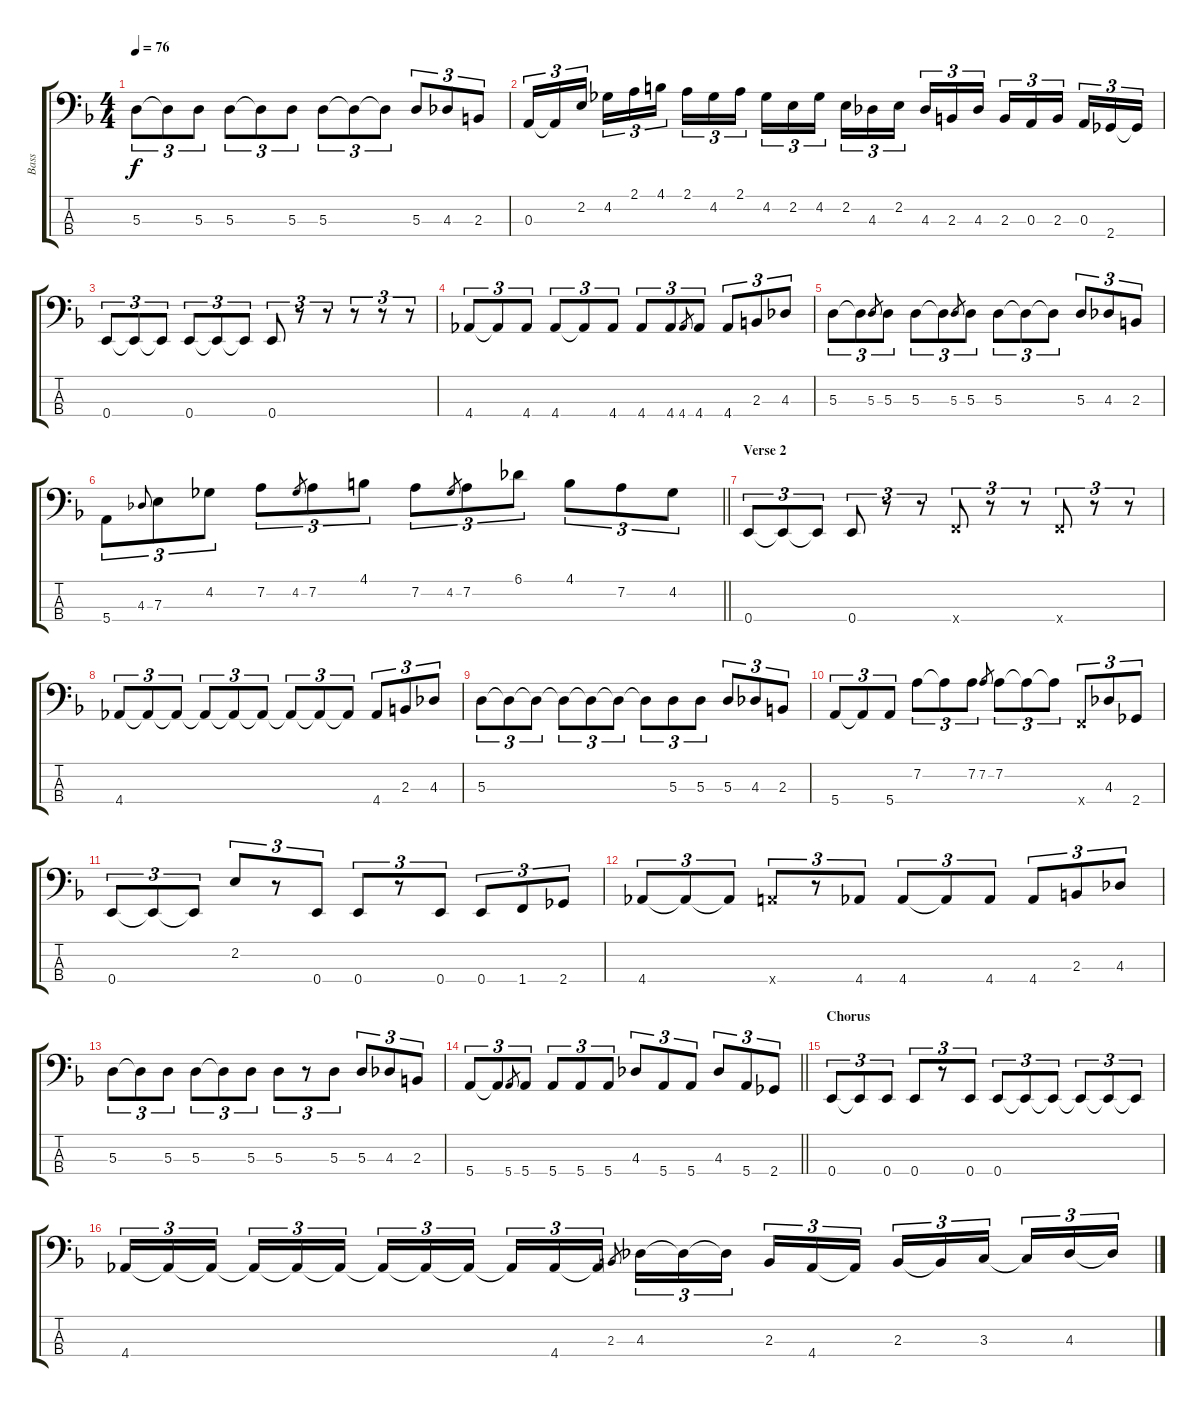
\track ("Bass" "Bass") {instrument electricbassfinger}
\staff {score tabs}
\tuning (G2 D2 A1 E1) {hide}
\ts (4 4)
\tempo 76
\clef f4
\ks f
5.3.8{tu (3 2) dy f} 5.3{t}.8{tu (3 2)} 5.3.8{tu (3 2)} 5.3.8{tu (3 2)} 5.3{t}.8{tu (3 2)} 5.3.8{tu (3 2)} 5.3.8{tu (3 2)} 5.3{t}.8{tu (3 2)} 5.3{t}.8{tu (3 2)} 5.3.8{tu (3 2)} 4.3.8{tu (3 2)} 2.3.8{tu (3 2)} |
0.3.16{tu (3 2)} 0.3{t}.16{tu (3 2)} 2.2.16{tu (3 2) beam splitsecondary} 4.2.16{tu (3 2)} 2.1.16{tu (3 2)} 4.1.16{tu (3 2)} 2.1.16{tu (3 2)} 4.2.16{tu (3 2)} 2.1.16{tu (3 2) beam splitsecondary} 4.2.16{tu (3 2)} 2.2.16{tu (3 2)} 4.2.16{tu (3 2)} 2.2.16{tu (3 2)} 4.3.16{tu (3 2)} 2.2.16{tu (3 2) beam splitsecondary} 4.3.16{tu (3 2)} 2.3.16{tu (3 2)} 4.3.16{tu (3 2)} 2.3.16{tu (3 2)} 0.3.16{tu (3 2)} 2.3.16{tu (3 2) beam splitsecondary} 0.3.16{tu (3 2)} 2.4.16{tu (3 2)} 2.4{t}.16{tu (3 2)} |
0.4.8{tu (3 2)} 0.4{t}.8{tu (3 2)} 0.4{t}.8{tu (3 2)} 0.4.8{tu (3 2)} 0.4{t}.8{tu (3 2)} 0.4{t}.8{tu (3 2)} 0.4.8{tu (3 2)} r.8{tu (3 2)} r.8{tu (3 2)} r.8{tu (3 2)} r.8{tu (3 2)} r.8{tu (3 2)} |
4.4.8{tu (3 2)} 4.4{t}.8{tu (3 2)} 4.4.8{tu (3 2)} 4.4.8{tu (3 2)} 4.4{t}.8{tu (3 2)} 4.4.8{tu (3 2)} 4.4.8{tu (3 2)} 4.4.8{tu (3 2)} 4.4.8{gr} 4.4.8{tu (3 2)} 4.4.8{tu (3 2)} 2.3.8{tu (3 2)} 4.3.8{tu (3 2)} |
5.3.8{tu (3 2)} 5.3{t}.8{tu (3 2)} 5.3.8{gr} 5.3.8{tu (3 2)} 5.3.8{tu (3 2)} 5.3{t}.8{tu (3 2)} 5.3.8{gr} 5.3.8{tu (3 2)} 5.3.8{tu (3 2)} 5.3{t}.8{tu (3 2)} 5.3{t}.8{tu (3 2)} 5.3.8{tu (3 2)} 4.3.8{tu (3 2)} 2.3.8{tu (3 2)} |
\barLineRight lightlight
5.4.8{tu (3 2)} 4.3.8{gr onbeat} 7.3.8{tu (3 2)} 4.2.8{tu (3 2)} 7.2.8{tu (3 2)} 4.2.8{gr} 7.2.8{tu (3 2)} 4.1.8{tu (3 2)} 7.2.8{tu (3 2)} 4.2.8{gr} 7.2.8{tu (3 2)} 6.1.8{tu (3 2)} 4.1.8{tu (3 2)} 7.2.8{tu (3 2)} 4.2.8{tu (3 2)} |
\section ("" "Verse 2")
0.4.8{tu (3 2)} 0.4{t}.8{tu (3 2)} 0.4{t}.8{tu (3 2)} 0.4.8{tu (3 2)} r.8{tu (3 2)} r.8{tu (3 2)} 1.4{x}.8{tu (3 2)} r.8{tu (3 2)} r.8{tu (3 2)} 1.4{x}.8{tu (3 2)} r.8{tu (3 2)} r.8{tu (3 2)} |
4.4.8{tu (3 2)} 4.4{t}.8{tu (3 2)} 4.4{t}.8{tu (3 2)} 4.4{t}.8{tu (3 2)} 4.4{t}.8{tu (3 2)} 4.4{t}.8{tu (3 2)} 4.4{t}.8{tu (3 2)} 4.4{t}.8{tu (3 2)} 4.4{t}.8{tu (3 2)} 4.4.8{tu (3 2)} 2.3.8{tu (3 2)} 4.3.8{tu (3 2)} |
5.3.8{tu (3 2)} 5.3{t}.8{tu (3 2)} 5.3{t}.8{tu (3 2)} 5.3{t}.8{tu (3 2)} 5.3{t}.8{tu (3 2)} 5.3{t}.8{tu (3 2)} 5.3{t}.8{tu (3 2)} 5.3.8{tu (3 2)} 5.3.8{tu (3 2)} 5.3.8{tu (3 2)} 4.3.8{tu (3 2)} 2.3.8{tu (3 2)} |
5.4.8{tu (3 2)} 5.4{t}.8{tu (3 2)} 5.4.8{tu (3 2)} 7.2.8{tu (3 2)} 7.2{t}.8{tu (3 2)} 7.2.8{tu (3 2)} 7.2.8{gr} 7.2.8{tu (3 2)} 7.2{t}.8{tu (3 2)} 7.2{t}.8{tu (3 2)} 1.4{x}.8{tu (3 2)} 4.3.8{tu (3 2)} 2.4.8{tu (3 2)} |
0.4.8{tu (3 2)} 0.4{t}.8{tu (3 2)} 0.4{t}.8{tu (3 2)} 2.2.8{tu (3 2)} r.8{tu (3 2)} 0.4.8{tu (3 2)} 0.4.8{tu (3 2)} r.8{tu (3 2)} 0.4.8{tu (3 2)} 0.4.8{tu (3 2)} 1.4.8{tu (3 2)} 2.4.8{tu (3 2)} |
4.4.8{tu (3 2)} 4.4{t}.8{tu (3 2)} 4.4{t}.8{tu (3 2)} 5.4{x}.8{tu (3 2)} r.8{tu (3 2)} 4.4.8{tu (3 2)} 4.4.8{tu (3 2)} 4.4{t}.8{tu (3 2)} 4.4.8{tu (3 2)} 4.4.8{tu (3 2)} 2.3.8{tu (3 2)} 4.3.8{tu (3 2)} |
5.3.8{tu (3 2)} 5.3{t}.8{tu (3 2)} 5.3.8{tu (3 2)} 5.3.8{tu (3 2)} 5.3{t}.8{tu (3 2)} 5.3.8{tu (3 2)} 5.3.8{tu (3 2)} r.8{tu (3 2)} 5.3.8{tu (3 2)} 5.3.8{tu (3 2)} 4.3.8{tu (3 2)} 2.3.8{tu (3 2)} |
\barLineRight lightlight
5.4.8{tu (3 2)} 5.4{t}.8{tu (3 2)} 5.4.8{gr} 5.4.8{tu (3 2)} 5.4.8{tu (3 2)} 5.4.8{tu (3 2)} 5.4.8{tu (3 2)} 4.3.8{tu (3 2)} 5.4.8{tu (3 2)} 5.4.8{tu (3 2)} 4.3.8{tu (3 2)} 5.4.8{tu (3 2)} 2.4.8{tu (3 2)} |
\section ("" "Chorus")
0.4.8{tu (3 2)} 0.4{t}.8{tu (3 2)} 0.4.8{tu (3 2)} 0.4.8{tu (3 2)} r.8{tu (3 2)} 0.4.8{tu (3 2)} 0.4.8{tu (3 2)} 0.4{t}.8{tu (3 2)} 0.4{t}.8{tu (3 2)} 0.4{t}.8{tu (3 2)} 0.4{t}.8{tu (3 2)} 0.4{t}.8{tu (3 2)} |
4.4.16{tu (3 2)} 4.4{t}.16{tu (3 2)} 4.4{t}.16{tu (3 2) beam splitsecondary} 4.4{t}.16{tu (3 2)} 4.4{t}.16{tu (3 2)} 4.4{t}.16{tu (3 2)} 4.4{t}.16{tu (3 2)} 4.4{t}.16{tu (3 2)} 4.4{t}.16{tu (3 2) beam splitsecondary} 4.4{t}.16{tu (3 2)} 4.4.16{tu (3 2)} 4.4{t}.16{tu (3 2)} 2.3.8{gr} 4.3.16{tu (3 2)} 4.3{t}.16{tu (3 2)} 4.3{t}.16{tu (3 2) beam splitsecondary} 2.3.16{tu (3 2)} 4.4.16{tu (3 2)} 4.4{t}.16{tu (3 2)} 2.3.16{tu (3 2)} 2.3{t}.16{tu (3 2)} 3.3.16{tu (3 2) beam splitsecondary} 3.3{t}.16{tu (3 2)} 4.3.16{tu (3 2)} 4.3{t}.16{tu (3 2)}
